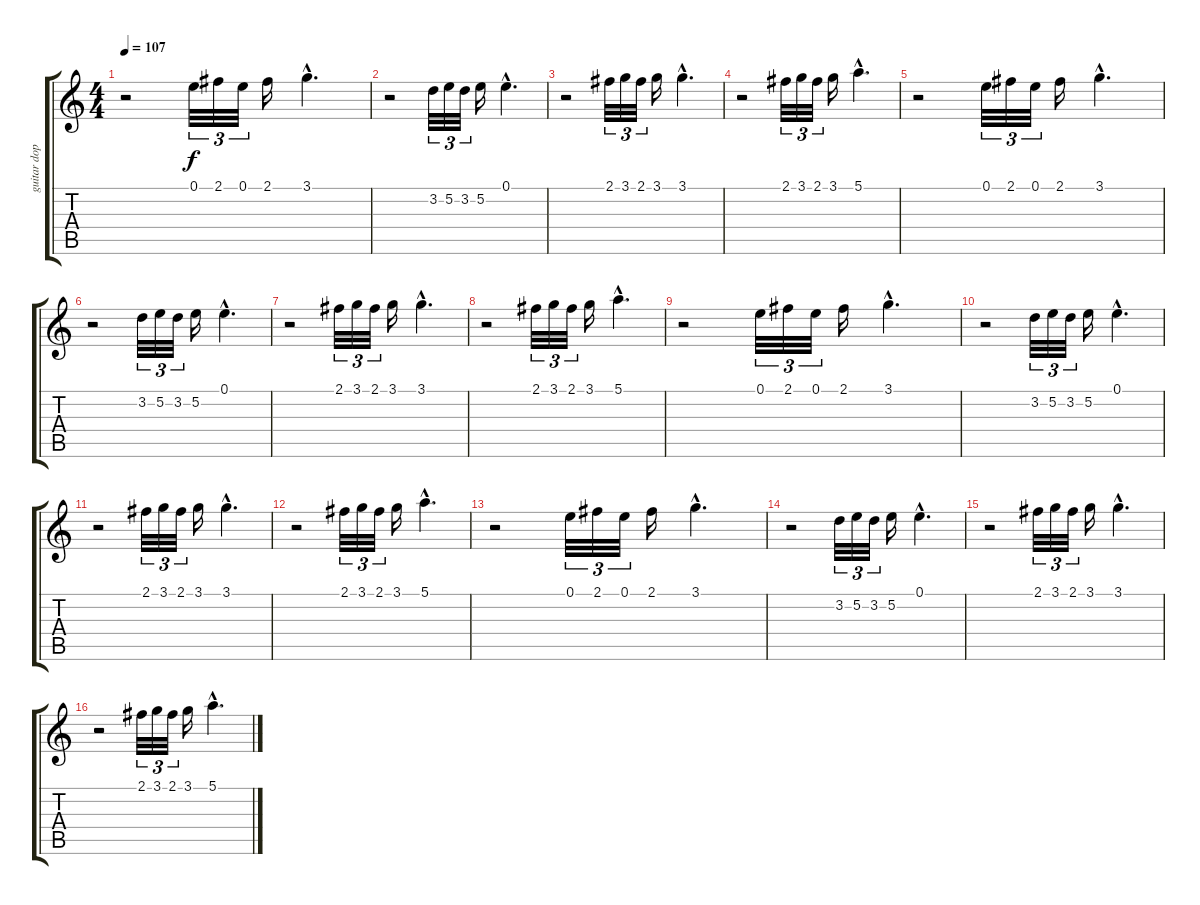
\track ("guitar dopolnitel`no" "guitar dop") {instrument acousticguitarnylon}
\staff {score tabs}
\tuning (E4 B3 G3 D3 A2 E2) {hide}
\ts (4 4)
\tempo 107
\clef g2
\ks c
r.2{dy f} 0.1.32{tu (3 2)} 2.1.32{tu (3 2)} 0.1.32{tu (3 2)} 2.1.16 3.1{hac}.4{d} |
r.2 3.2.32{tu (3 2)} 5.2.32{tu (3 2)} 3.2.32{tu (3 2)} 5.2.16 0.1{hac}.4{d} |
r.2 2.1.32{tu (3 2)} 3.1.32{tu (3 2)} 2.1.32{tu (3 2)} 3.1.16 3.1{hac}.4{d} |
r.2 2.1.32{tu (3 2)} 3.1.32{tu (3 2)} 2.1.32{tu (3 2)} 3.1.16 5.1{hac}.4{d} |
r.2 0.1.32{tu (3 2)} 2.1.32{tu (3 2)} 0.1.32{tu (3 2)} 2.1.16 3.1{hac}.4{d} |
r.2 3.2.32{tu (3 2)} 5.2.32{tu (3 2)} 3.2.32{tu (3 2)} 5.2.16 0.1{hac}.4{d} |
r.2 2.1.32{tu (3 2)} 3.1.32{tu (3 2)} 2.1.32{tu (3 2)} 3.1.16 3.1{hac}.4{d} |
r.2 2.1.32{tu (3 2)} 3.1.32{tu (3 2)} 2.1.32{tu (3 2)} 3.1.16 5.1{hac}.4{d} |
r.2 0.1.32{tu (3 2)} 2.1.32{tu (3 2)} 0.1.32{tu (3 2)} 2.1.16 3.1{hac}.4{d} |
r.2 3.2.32{tu (3 2)} 5.2.32{tu (3 2)} 3.2.32{tu (3 2)} 5.2.16 0.1{hac}.4{d} |
r.2 2.1.32{tu (3 2)} 3.1.32{tu (3 2)} 2.1.32{tu (3 2)} 3.1.16 3.1{hac}.4{d} |
r.2 2.1.32{tu (3 2)} 3.1.32{tu (3 2)} 2.1.32{tu (3 2)} 3.1.16 5.1{hac}.4{d} |
r.2 0.1.32{tu (3 2)} 2.1.32{tu (3 2)} 0.1.32{tu (3 2)} 2.1.16 3.1{hac}.4{d} |
r.2 3.2.32{tu (3 2)} 5.2.32{tu (3 2)} 3.2.32{tu (3 2)} 5.2.16 0.1{hac}.4{d} |
r.2 2.1.32{tu (3 2)} 3.1.32{tu (3 2)} 2.1.32{tu (3 2)} 3.1.16 3.1{hac}.4{d} |
r.2 2.1.32{tu (3 2)} 3.1.32{tu (3 2)} 2.1.32{tu (3 2)} 3.1.16 5.1{hac}.4{d}
